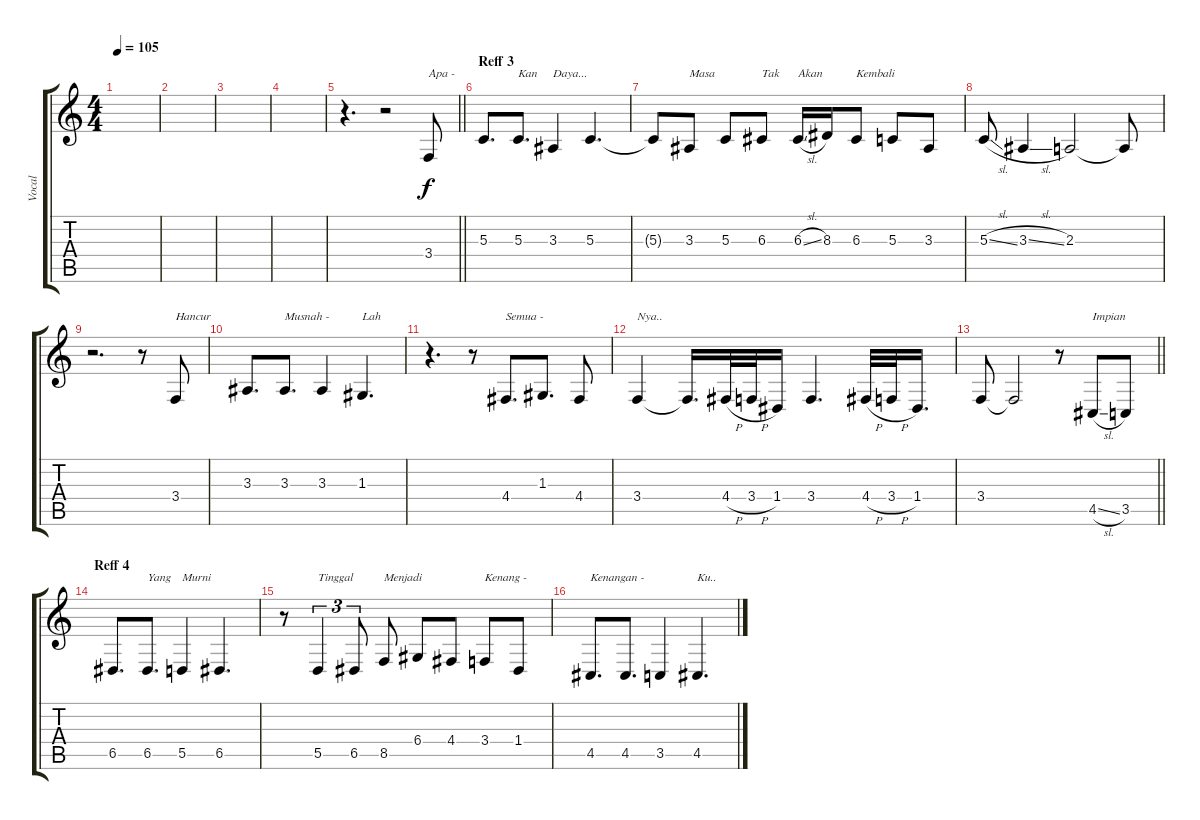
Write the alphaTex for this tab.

\track ("Vocal" "Vocal") {instrument lead1square}
\staff {score tabs}
\tuning (E4 B3 G3 D3 A2 E2) {hide}
\ts (4 4)
\tempo 105
\clef g2
\ks c
|
|
|
|
\barLineRight lightlight
r.4{d} r.2 3.4.8{txt "Apa -"} |
\section ("" "Reff 3")
5.3.8{d} 5.3.8{d txt "Kan"} 3.3.4{txt "Daya..."} 5.3.4{d} |
5.3{t}.8 3.3.8{txt "Masa"} 5.3.8 6.3.8{txt "Tak"} 6.3{sl}.16{txt "Akan"} 8.3.16 6.3.8{txt "Kembali"} 5.3.8 3.3.8 |
5.3{sl}.8 3.3{sl}.4 2.3.2 2.3{t}.8 |
r.2{d} r.8 3.4.8{txt "Hancur"} |
3.3.8{d} 3.3.8{d txt "Musnah -"} 3.3.4 1.3.4{d txt "Lah"} |
r.4{d} r.8 4.4.8{d txt "Semua -"} 1.3.8{d} 4.4.8 |
3.4.4{txt "Nya.."} 3.4{t}.16{d} 4.4{h}.32 3.4{h}.32 1.4.16 3.4.4{d} 4.4{h}.32 3.4{h}.32 1.4.16{d} |
\barLineRight lightlight
3.4.8 3.4{t}.2 r.8 4.5{sl}.8{txt "Impian"} 3.5.8 |
\section ("" "Reff 4")
6.5.8{d} 6.5.8{d txt "Yang"} 5.5.4{txt "Murni"} 6.5.4{d} |
r.8 5.5.4{tu (3 2) txt "Tinggal"} 6.5.8{tu (3 2)} 8.5.8{txt "Menjadi"} 6.4.8 4.4.8 3.4.8{txt "Kenang -"} 1.4.8 |
4.5.8{d txt "Kenangan -"} 4.5.8{d} 3.5.4 4.5.4{d txt "Ku.."}
